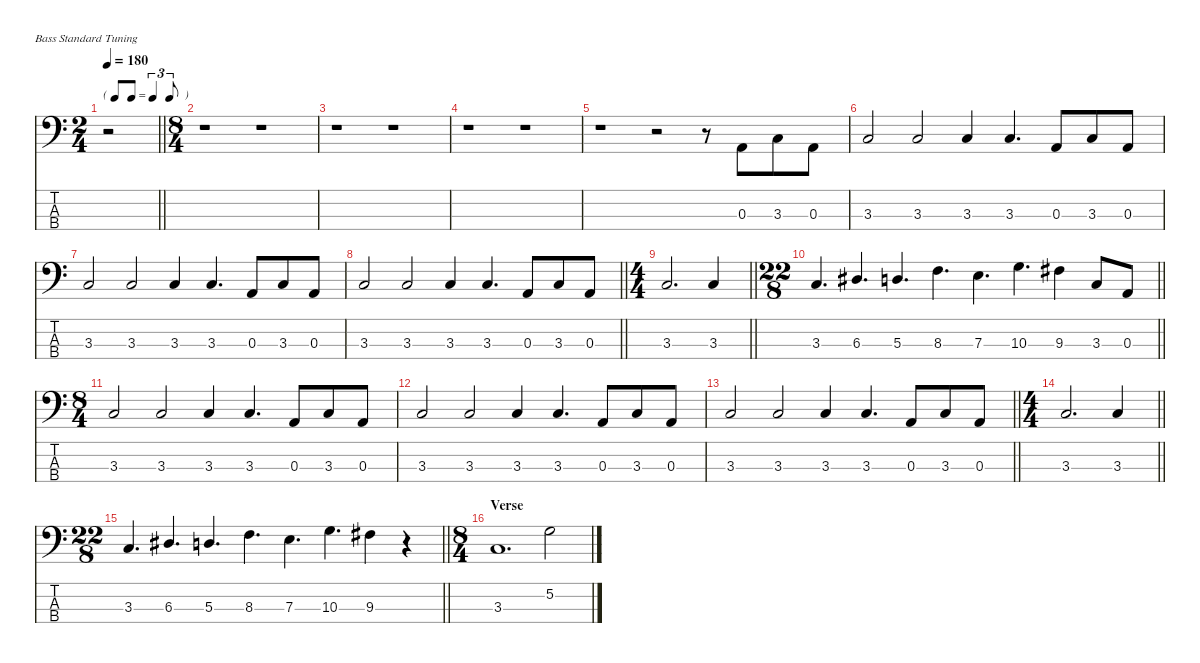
\defaultSystemsLayout 4
\hideDynamics
\bracketExtendMode nobrackets
\singleTrackTrackNamePolicy hidden
\multiTrackTrackNamePolicy hidden
\firstSystemTrackNameMode fullname
\firstSystemTrackNameOrientation horizontal
\otherSystemsTrackNameOrientation horizontal
\track ("Bass" "el.bs.") {instrument electricbassfinger}
\staff {score tabs}
\tuning (G2 D2 A1 E1)
\ts (2 4)
\beaming (8 2 2 2 2)
\tf triplet8th
\tempo 180
\clef f4
\barLineRight lightlight
\ks c
r.2{dy f instrument electricbassfinger beam Down} |
\ts (8 4)
\beaming (8 2 2 2 10)
r.1{beam Down} r.1{beam Down} |
r.1{beam Down} r.1{beam Down} |
r.1{beam Down} r.1{beam Down} |
r.1{beam Down} r.2{beam Down} r.8{beam Down} 0.3.8{beam Up} 3.3.8{beam Up} 0.3.8{beam Up} |
3.3.2{beam Up} 3.3.2{beam Up} 3.3.4{beam Up} 3.3.4{d beam Up} 0.3.8{beam Up} 3.3.8{beam Up} 0.3.8{beam Up} |
3.3.2{beam Up} 3.3.2{beam Up} 3.3.4{beam Up} 3.3.4{d beam Up} 0.3.8{beam Up} 3.3.8{beam Up} 0.3.8{beam Up} |
\barLineRight lightlight
3.3.2{beam Up} 3.3.2{beam Up} 3.3.4{beam Up} 3.3.4{d beam Up} 0.3.8{beam Up} 3.3.8{beam Up} 0.3.8{beam Up} |
\ts (4 4)
\beaming (8 2 2 2 2)
\barLineRight lightlight
3.3.2{d beam Up} 3.3.4{beam Up} |
\ts (22 8)
\beaming (8 2 2 2 16)
\barLineRight lightlight
3.3.4{d beam Up} 6.3{acc #}.4{d beam Up} 5.3.4{d beam Up} 8.3.4{d beam Down} 7.3.4{d beam Down} 10.3.4{d beam Down} 9.3{acc #}.4{beam Down} 3.3.8{beam Up} 0.3.8{beam Up} |
\ts (8 4)
\beaming (8 2 2 2 10)
3.3.2{beam Up} 3.3.2{beam Up} 3.3.4{beam Up} 3.3.4{d beam Up} 0.3.8{beam Up} 3.3.8{beam Up} 0.3.8{beam Up} |
3.3.2{beam Up} 3.3.2{beam Up} 3.3.4{beam Up} 3.3.4{d beam Up} 0.3.8{beam Up} 3.3.8{beam Up} 0.3.8{beam Up} |
\barLineRight lightlight
3.3.2{beam Up} 3.3.2{beam Up} 3.3.4{beam Up} 3.3.4{d beam Up} 0.3.8{beam Up} 3.3.8{beam Up} 0.3.8{beam Up} |
\ts (4 4)
\beaming (8 2 2 2 2)
\barLineRight lightlight
3.3.2{d beam Up} 3.3.4{beam Up} |
\ts (22 8)
\beaming (8 2 2 2 16)
\barLineRight lightlight
3.3.4{d beam Up} 6.3{acc #}.4{d beam Up} 5.3.4{d beam Up} 8.3.4{d beam Down} 7.3.4{d beam Down} 10.3.4{d beam Down} 9.3{acc #}.4{beam Down} r.4{beam Down} |
\ts (8 4)
\beaming (8 2 2 2 10)
\section ("" "Verse")
3.3.1{d beam Up} 5.2.2{beam Down}
